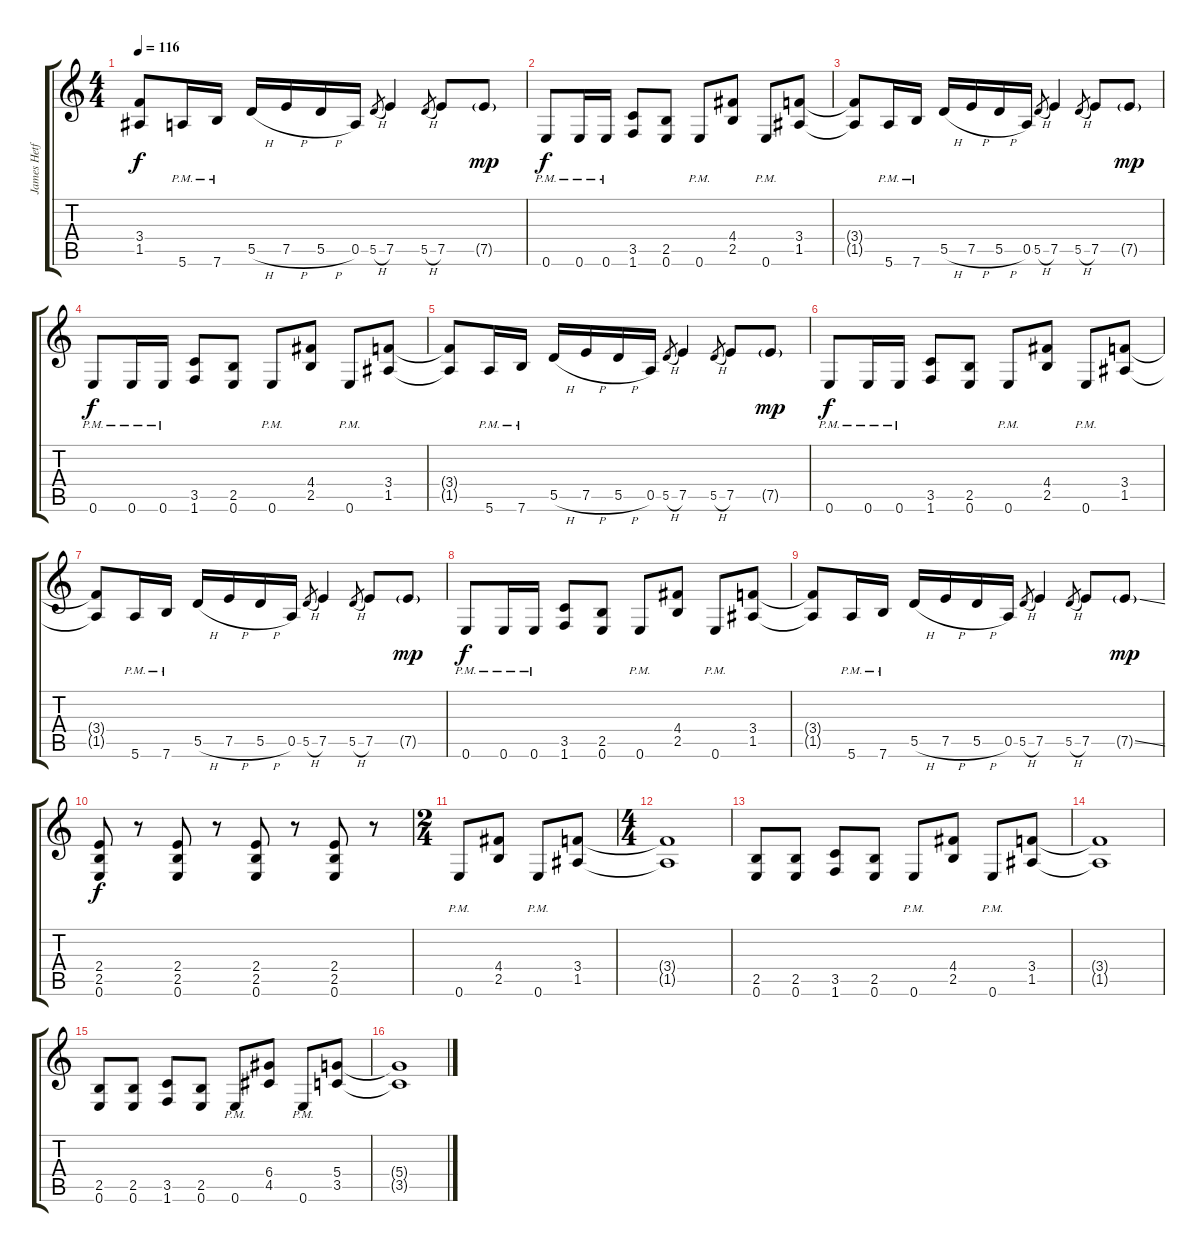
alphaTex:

\track ("James Hetfield" "James Hetf") {instrument overdrivenguitar}
\staff {score tabs}
\tuning (E4 B3 G3 D3 A2 E2) {hide}
\ts (4 4)
\tempo 116
\clef g2
\ks c
(3.4{t} 1.5{t}).8{dy f} 5.6{pm}.16 7.6{pm}.16 5.5{h}.16 7.5{h}.16 5.5{h}.16 0.5.16 5.5{h}.8{gr} 7.5.4 5.5{h}.8{gr} 7.5.8 7.5{g}.8{dy mp} |
0.6{pm}.8{dy f} 0.6{pm}.16 0.6{pm}.16 (3.5 1.6).8 (2.5 0.6).8 0.6{pm}.8 (4.4 2.5).8 0.6{pm}.8 (3.4 1.5).8 |
(3.4{t} 1.5{t}).8 5.6{pm}.16 7.6{pm}.16 5.5{h}.16 7.5{h}.16 5.5{h}.16 0.5.16 5.5{h}.8{gr} 7.5.4 5.5{h}.8{gr} 7.5.8 7.5{g}.8{dy mp} |
0.6{pm}.8{dy f} 0.6{pm}.16 0.6{pm}.16 (3.5 1.6).8 (2.5 0.6).8 0.6{pm}.8 (4.4 2.5).8 0.6{pm}.8 (3.4 1.5).8 |
(3.4{t} 1.5{t}).8 5.6{pm}.16 7.6{pm}.16 5.5{h}.16 7.5{h}.16 5.5{h}.16 0.5.16 5.5{h}.8{gr} 7.5.4 5.5{h}.8{gr} 7.5.8 7.5{g}.8{dy mp} |
0.6{pm}.8{dy f} 0.6{pm}.16 0.6{pm}.16 (3.5 1.6).8 (2.5 0.6).8 0.6{pm}.8 (4.4 2.5).8 0.6{pm}.8 (3.4 1.5).8 |
(3.4{t} 1.5{t}).8 5.6{pm}.16 7.6{pm}.16 5.5{h}.16 7.5{h}.16 5.5{h}.16 0.5.16 5.5{h}.8{gr} 7.5.4 5.5{h}.8{gr} 7.5.8 7.5{g}.8{dy mp} |
0.6{pm}.8{dy f} 0.6{pm}.16 0.6{pm}.16 (3.5 1.6).8 (2.5 0.6).8 0.6{pm}.8 (4.4 2.5).8 0.6{pm}.8 (3.4 1.5).8 |
(3.4{t} 1.5{t}).8 5.6{pm}.16 7.6{pm}.16 5.5{h}.16 7.5{h}.16 5.5{h}.16 0.5.16 5.5{h}.8{gr} 7.5.4 5.5{h}.8{gr} 7.5.8 7.5{ss g}.8{dy mp} |
(2.4 2.5 0.6).8{dy f} r.8 (2.4 2.5 0.6).8 r.8 (2.4 2.5 0.6).8 r.8 (2.4 2.5 0.6).8 r.8 |
\ts (2 4)
0.6{pm}.8 (4.4 2.5).8 0.6{pm}.8 (3.4 1.5).8 |
\ts (4 4)
(3.4{t} 1.5{t}).1 |
(2.5 0.6).8 (2.5 0.6).8 (3.5 1.6).8 (2.5 0.6).8 0.6{pm}.8 (4.4 2.5).8 0.6{pm}.8 (3.4 1.5).8 |
(3.4{t} 1.5{t}).1 |
(2.5 0.6).8 (2.5 0.6).8 (3.5 1.6).8 (2.5 0.6).8 0.6{pm}.8 (6.4 4.5).8 0.6{pm}.8 (5.4 3.5).8 |
(5.4{t} 3.5{t}).1
